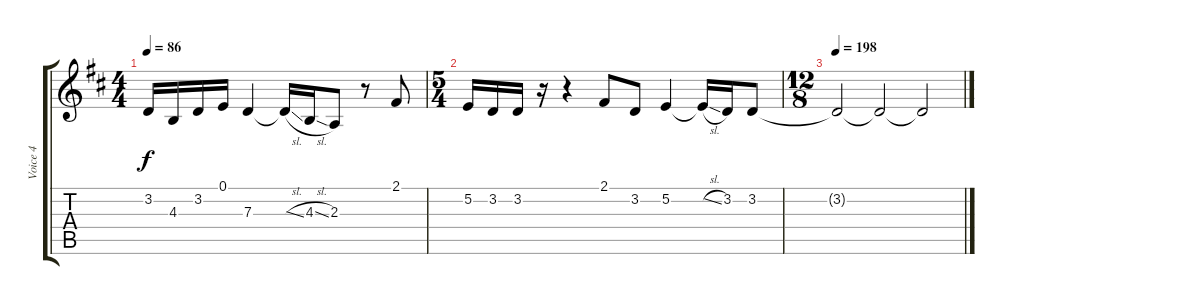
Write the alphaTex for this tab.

\track ("Voice 4" "Voice 4") {instrument choiraahs}
\staff {score tabs}
\tuning (E4 B3 G3 D3 A2 E2) {hide}
\ts (4 4)
\tempo 86
\clef g2
\ks d
3.2.16{dy f} 4.3.16 3.2.16 0.1.16 7.3.4 7.3{sl t}.16 4.3{sl}.16 2.3.8 r.8 2.1.8 |
\ts (5 4)
5.2.16 3.2.16 3.2.16 r.16 r.4 2.1.8 3.2.8 5.2.4 5.2{sl t}.16 3.2.16 3.2.8 |
\ts (12 8)
\tempo 198
3.2{t}.2 3.2{t}.2 3.2{t}.2
